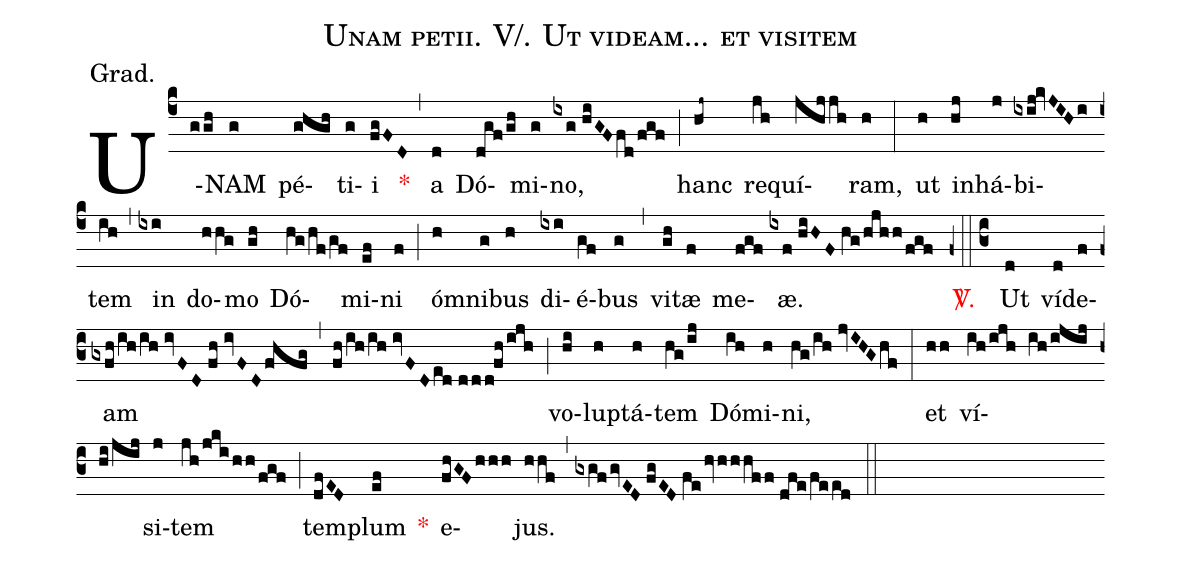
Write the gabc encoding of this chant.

name:Unam petii. V/. Ut videam... et visitem;
annotation:Grad.;
mode:V.;
office-part:Gradual;
%%
(c4) U(ggh)NAM(g) pé(ghgh)ti(g)i(fgFD) <v>\red{*}</v>(,) a(d) Dó(dgf/gh)mi(g)no,(ixg//hiGFfd/fgf) (;) hanc(hj~) re(jh)quí(jhjjh)ram,(h) (:) ut(h) in(hj)há(j)bi(ixij!kvJIHi)tem(ih) (,) in(ixi) do(hhg)mo(gh) Dó(hg/hf/gf)mi(ef)ni(f) (;) ó(h)mni(g)bus(h) di(ixi)é(gf)bus(g) (,) vi(gh)tæ(f) me(fgf)æ.(ixf//hiHF//hg/hjhh/fgf) <v>\red{\Vbar.}</v>(z0::c3) Ut(d) ví(d)de(f)am(gxfh/ih/ih//ivFD//fh//ivFD/fhfg) (,) (fh/ih/ih//ivFD/ed//ddd!fh/ijh) (;) vo(hi)lup(h)tá(h)tem(hg/ij) Dó(ih)mi(h)ni,(hg/ih//jvIHGhf) (:) et(hh) ví(ih/ijh ih/ijij//hi/jij)si(j)tem(jh/jki/hh/fgf) (;) tem(dfED)plum(ef) <v>\red{*}</v>() e(fhGF/hhh)jus.(hhf) (,) (gxgf/gvED//fgED//fe/hvhhhff//dfe/feed) (::)
